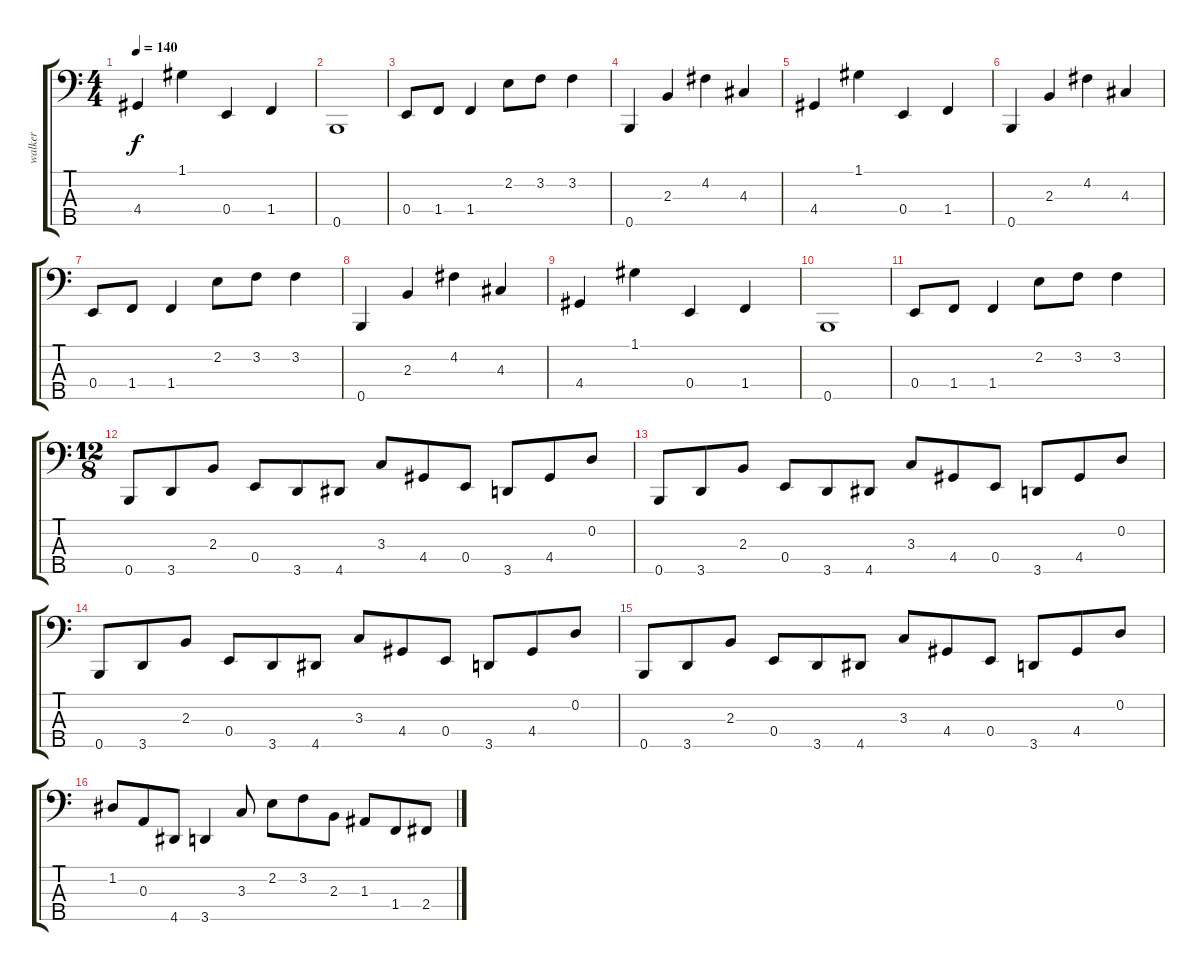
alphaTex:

\track ("walker" "walker") {instrument electricbasspick}
\staff {score tabs}
\tuning (G2 D2 A1 E1 B0) {hide}
\ts (4 4)
\tempo 140
\clef f4
\ks c
4.4.4{dy f} 1.1.4 0.4.4 1.4.4 |
0.5.1 |
0.4.8 1.4.8 1.4.4 2.2.8 3.2.8 3.2.4 |
0.5.4 2.3.4 4.2.4 4.3.4 |
4.4.4 1.1.4 0.4.4 1.4.4 |
0.5.4 2.3.4 4.2.4 4.3.4 |
0.4.8 1.4.8 1.4.4 2.2.8 3.2.8 3.2.4 |
0.5.4 2.3.4 4.2.4 4.3.4 |
4.4.4 1.1.4 0.4.4 1.4.4 |
0.5.1 |
0.4.8 1.4.8 1.4.4 2.2.8 3.2.8 3.2.4 |
\ts (12 8)
0.5.8 3.5.8 2.3.8 0.4.8 3.5.8 4.5.8 3.3.8 4.4.8 0.4.8 3.5.8 4.4.8 0.2.8 |
0.5.8 3.5.8 2.3.8 0.4.8 3.5.8 4.5.8 3.3.8 4.4.8 0.4.8 3.5.8 4.4.8 0.2.8 |
0.5.8 3.5.8 2.3.8 0.4.8 3.5.8 4.5.8 3.3.8 4.4.8 0.4.8 3.5.8 4.4.8 0.2.8 |
0.5.8 3.5.8 2.3.8 0.4.8 3.5.8 4.5.8 3.3.8 4.4.8 0.4.8 3.5.8 4.4.8 0.2.8 |
1.2.8 0.3.8 4.5.8 3.5.4 3.3.8 2.2.8 3.2.8 2.3.8 1.3.8 1.4.8 2.4.8
